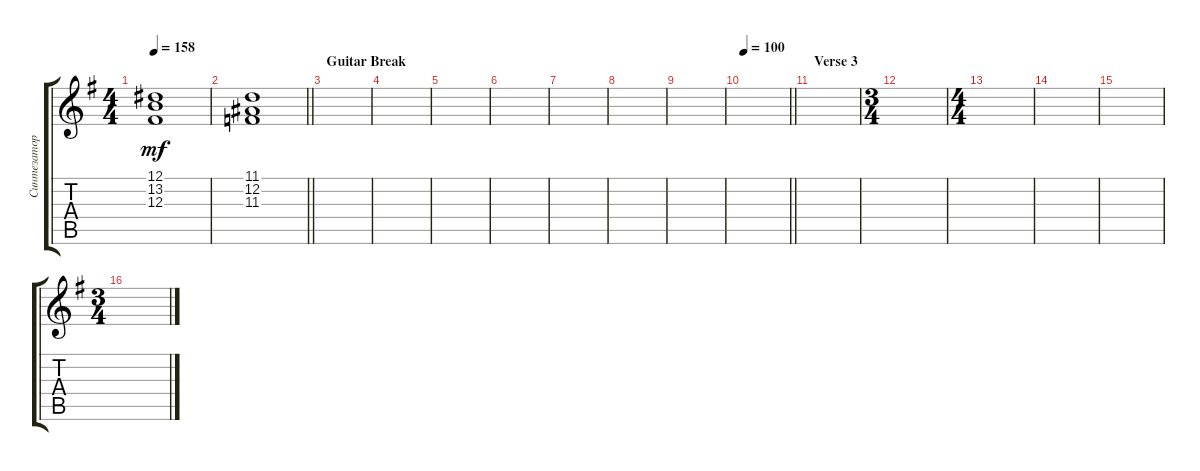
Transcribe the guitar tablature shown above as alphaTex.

\track ("Синтезатор" "Синтезатор") {instrument stringensemble1}
\staff {score tabs}
\tuning (Eb4 Bb3 Gb3 Db3 Ab2 Eb2) {hide}
\ts (4 4)
\tempo 158
\clef g2
\ks eminor
(12.1 13.2 12.3).1{dy mf} |
\barLineRight lightlight
(11.1 12.2 11.3).1 |
\section ("" "Guitar Break")
|
|
|
|
|
|
|
\tempo 100
\barLineRight lightlight
|
\section ("" "Verse 3")
|
\ts (3 4)
|
\ts (4 4)
|
|
|
\ts (3 4)
